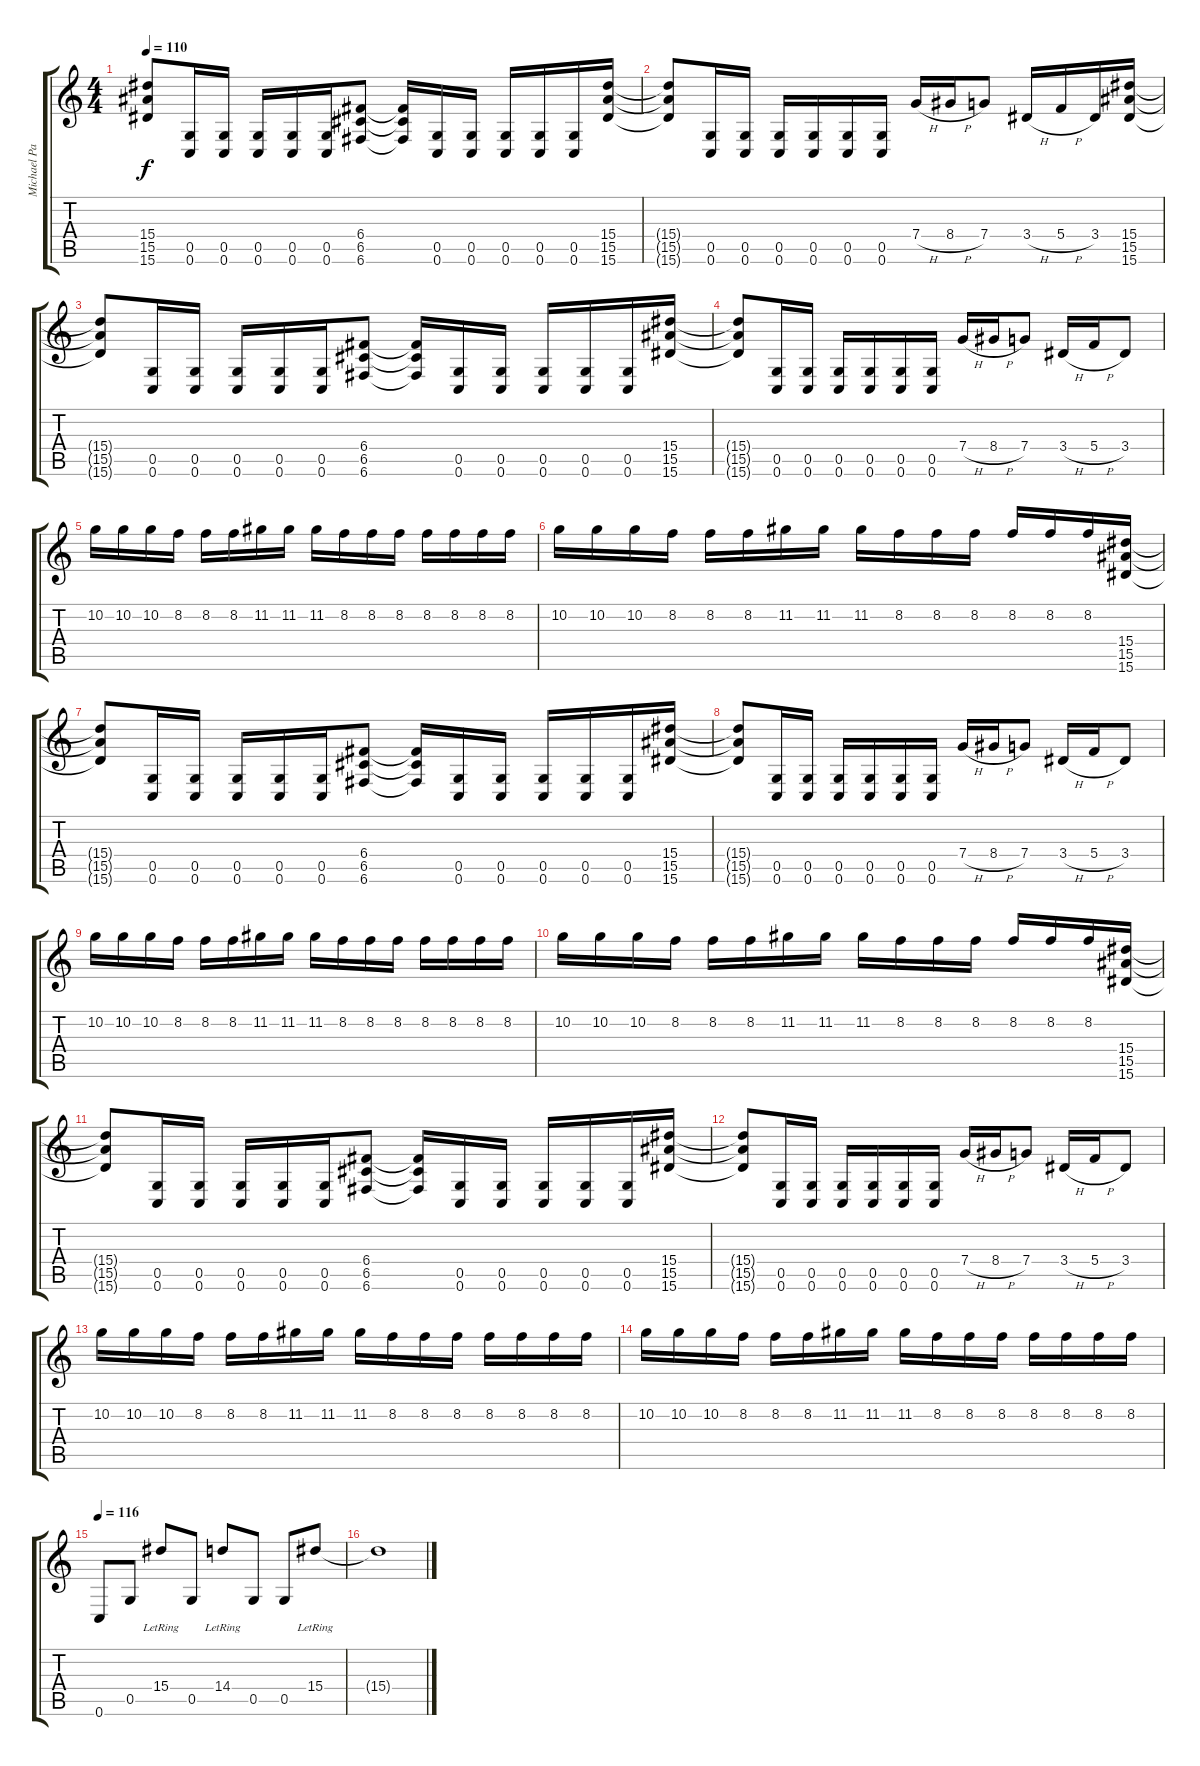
\track ("Michael Padget" "Michael Pa") {instrument electricguitarclean}
\staff {score tabs}
\tuning (D4 A3 F3 C3 G2 C2) {hide}
\ts (4 4)
\tempo 110
\clef g2
\ks c
(15.4{t} 15.5{t} 15.6{t}).8{dy f} (0.5 0.6).16 (0.5 0.6).16 (0.5 0.6).16 (0.5 0.6).16 (0.5 0.6).16 (6.4 6.5 6.6).8 (6.4{t} 6.5{t} 6.6{t}).16 (0.5 0.6).16 (0.5 0.6).16 (0.5 0.6).16 (0.5 0.6).16 (0.5 0.6).16 (15.4 15.5 15.6).16 |
(15.4{t} 15.5{t} 15.6{t}).8 (0.5 0.6).16 (0.5 0.6).16 (0.5 0.6).16 (0.5 0.6).16 (0.5 0.6).16 (0.5 0.6).16 7.4{h}.16 8.4{h}.16 7.4.8 3.4{h}.16 5.4{h}.16 3.4.16 (15.4 15.5 15.6).16 |
(15.4{t} 15.5{t} 15.6{t}).8 (0.5 0.6).16 (0.5 0.6).16 (0.5 0.6).16 (0.5 0.6).16 (0.5 0.6).16 (6.4 6.5 6.6).8 (6.4{t} 6.5{t} 6.6{t}).16 (0.5 0.6).16 (0.5 0.6).16 (0.5 0.6).16 (0.5 0.6).16 (0.5 0.6).16 (15.4 15.5 15.6).16 |
(15.4{t} 15.5{t} 15.6{t}).8 (0.5 0.6).16 (0.5 0.6).16 (0.5 0.6).16 (0.5 0.6).16 (0.5 0.6).16 (0.5 0.6).16 7.4{h}.16 8.4{h}.16 7.4.8 3.4{h}.16 5.4{h}.16 3.4.8 |
10.2.16 10.2.16 10.2.16 8.2.16 8.2.16 8.2.16 11.2.16 11.2.16 11.2.16 8.2.16 8.2.16 8.2.16 8.2.16 8.2.16 8.2.16 8.2.16 |
10.2.16 10.2.16 10.2.16 8.2.16 8.2.16 8.2.16 11.2.16 11.2.16 11.2.16 8.2.16 8.2.16 8.2.16 8.2.16 8.2.16 8.2.16 (15.4 15.5 15.6).16 |
(15.4{t} 15.5{t} 15.6{t}).8 (0.5 0.6).16 (0.5 0.6).16 (0.5 0.6).16 (0.5 0.6).16 (0.5 0.6).16 (6.4 6.5 6.6).8 (6.4{t} 6.5{t} 6.6{t}).16 (0.5 0.6).16 (0.5 0.6).16 (0.5 0.6).16 (0.5 0.6).16 (0.5 0.6).16 (15.4 15.5 15.6).16 |
(15.4{t} 15.5{t} 15.6{t}).8 (0.5 0.6).16 (0.5 0.6).16 (0.5 0.6).16 (0.5 0.6).16 (0.5 0.6).16 (0.5 0.6).16 7.4{h}.16 8.4{h}.16 7.4.8 3.4{h}.16 5.4{h}.16 3.4.8 |
10.2.16 10.2.16 10.2.16 8.2.16 8.2.16 8.2.16 11.2.16 11.2.16 11.2.16 8.2.16 8.2.16 8.2.16 8.2.16 8.2.16 8.2.16 8.2.16 |
10.2.16 10.2.16 10.2.16 8.2.16 8.2.16 8.2.16 11.2.16 11.2.16 11.2.16 8.2.16 8.2.16 8.2.16 8.2.16 8.2.16 8.2.16 (15.4 15.5 15.6).16 |
(15.4{t} 15.5{t} 15.6{t}).8 (0.5 0.6).16 (0.5 0.6).16 (0.5 0.6).16 (0.5 0.6).16 (0.5 0.6).16 (6.4 6.5 6.6).8 (6.4{t} 6.5{t} 6.6{t}).16 (0.5 0.6).16 (0.5 0.6).16 (0.5 0.6).16 (0.5 0.6).16 (0.5 0.6).16 (15.4 15.5 15.6).16 |
(15.4{t} 15.5{t} 15.6{t}).8 (0.5 0.6).16 (0.5 0.6).16 (0.5 0.6).16 (0.5 0.6).16 (0.5 0.6).16 (0.5 0.6).16 7.4{h}.16 8.4{h}.16 7.4.8 3.4{h}.16 5.4{h}.16 3.4.8 |
10.2.16 10.2.16 10.2.16 8.2.16 8.2.16 8.2.16 11.2.16 11.2.16 11.2.16 8.2.16 8.2.16 8.2.16 8.2.16 8.2.16 8.2.16 8.2.16 |
10.2.16 10.2.16 10.2.16 8.2.16 8.2.16 8.2.16 11.2.16 11.2.16 11.2.16 8.2.16 8.2.16 8.2.16 8.2.16 8.2.16 8.2.16 8.2.16 |
\tempo 116
0.6.8{balance 8 instrument electricguitarclean} 0.5.8 15.4{lr}.8 0.5.8 14.4{lr}.8 0.5.8 0.5.8 15.4{lr}.8 |
15.4{t}.1
